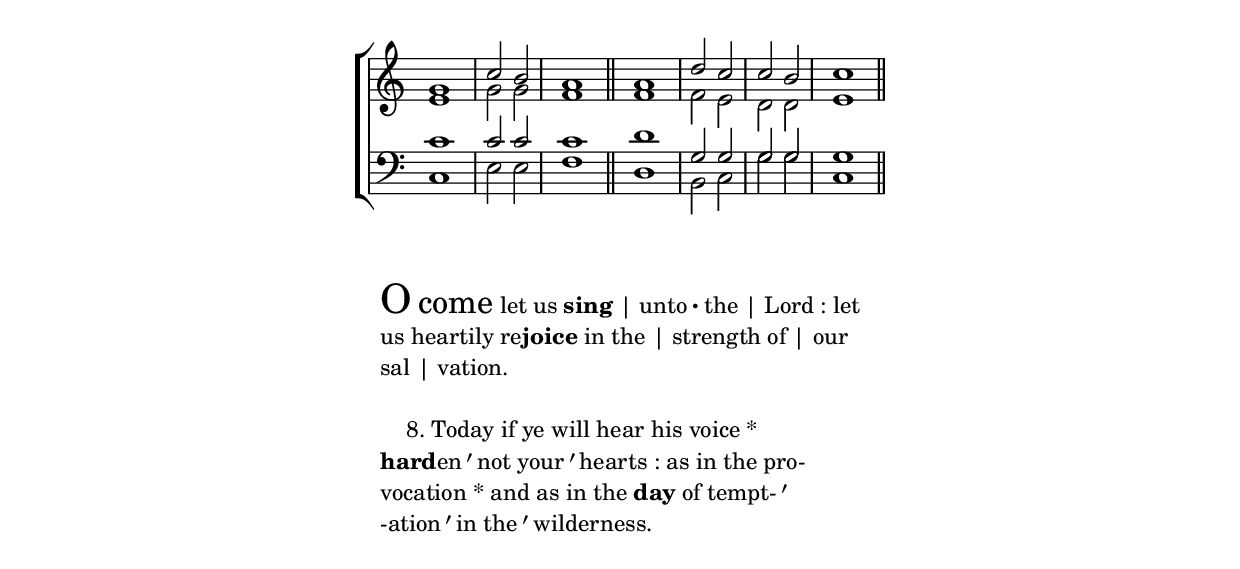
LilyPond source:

%% DO NOT EDIT this file manually; it is automatically
%% generated from LSR http://lsr.dsi.unimi.it
%% Make any changes in LSR itself, or in Documentation/snippets/new/ ,
%% and then run scripts/auxiliar/makelsr.py
%%
%% This file is in the public domain.
\version "2.14.0"

\header {
  lsrtags = "vocal-music, template"

%% Translation of GIT committish: b1bebb842d9762894fc7b2a178e2bdfcd544419f
  texidoces = "
Esta plantilla muestra una forma de preparar un cántico salmódico
anglicano.  También muestra cómo se pueden añadir estrofas adicionales
como texto independiente por debajo de la música.  Las dos estrofas se
codifican en estilos diferentes para ilustrar más posibilidades.

"
  doctitlees = "Plantilla de salmo del canto anglicano"

%% Translation of GIT committish: 514674cb00c18629242dfcde0c1a4976758adc56
  texidocit = "
Questo modello presenta un modo di impostare un salmo anglicano.  Mostra
anche come le strofe possono essere aggiunte come testo separato al di sotto
della musica.  Le due strofe sono scritte con stili diversi per illustrare
le varie possibilità.

"
  doctitleit = "Modello per salmo anglicano"

%% Translation of GIT committish: 144cd434d02e6d90b2fb738eeee99119a7c5e1d2

  texidocde = "
Diese Vorlage zeigt eine Art, anglikanische Psalmengesänge zu setzen.  Hier
wird auch gezeigt, wie Strophen als einfacher Text unter den Noten hinzugefügt
werden können.  Zwei Strophen sind in unterschiedlicher Weise notiert um mehr
Möglichkeiten darzustellen.
"
  doctitlede = "Vorlage für anglikanischen Psalm"


%% Translation of GIT committish: 092f85605dcea69efff5ef31de4ff100346d6ef8

  texidocfr = "
Cet exemple illustre la manière de présenter un cantique tel qu'on le
trouve dans l'église anglicane.  Vous noterez comment sont ajoutés les
couplets indépendamment de la musique.  Dans le but de vous montrer
plusieurs styles, comparez le code des deux couplets.

"
  doctitlefr = "Psalmodie anglicane"


  texidoc = "
This template shows one way of setting out an Anglican psalm chant. It
also shows how the verses may be added as stand-alone text under the
music.  The two verses are coded in different styles to demonstrate
more possibilities.

"
  doctitle = "Anglican psalm template"
} % begin verbatim

SopranoMusic = \relative g' {
  g1 | c2 b | a1 | \bar "||"
  a1 | d2 c | c b | c1 | \bar "||"
}

AltoMusic = \relative c' {
  e1 | g2 g | f1 |
  f1 | f2 e | d d | e1 |
}

TenorMusic = \relative a {
  c1 | c2 c | c1 |
  d1 | g,2 g | g g | g1 |
}

BassMusic =  \relative c {
  c1 | e2 e | f1 |
  d1 | b2 c | g' g | c,1 |
}

global = {
  \time 2/2
}

dot = \markup {
  \raise #0.7 \musicglyph #"dots.dot"
}

tick = \markup {
  \raise #1 \fontsize #-5 \musicglyph #"scripts.rvarcomma"
}

% Use markup to center the chant on the page
\markup {
  \fill-line {
    \score {  % centered
      <<
        \new ChoirStaff <<
          \new Staff <<
            \global
            \clef "treble"
            \new Voice = "Soprano" <<
              \voiceOne
              \SopranoMusic
            >>
            \new Voice = "Alto" <<
              \voiceTwo
              \AltoMusic
            >>
          >>
          \new Staff <<
            \clef "bass"
            \global
            \new Voice = "Tenor" <<
              \voiceOne
              \TenorMusic
            >>
            \new Voice = "Bass" <<
              \voiceTwo
              \BassMusic
            >>
          >>
        >>
      >>
      \layout {
        \context {
          \Score
          \override SpacingSpanner
          #'base-shortest-duration = #(ly:make-moment 1 2)
        }
        \context {
          \Staff
          \remove "Time_signature_engraver"
        }
      }
    }  % End score
  }
}  % End markup

\markup {
  \fill-line {
    \column {
      \left-align {
        \null \null \null
        \line {
          \fontsize #5 O
          \fontsize #3 come
          let us \bold sing | unto \dot the | Lord : let
        }
        \line {
          us heartily
          \concat { re \bold joice }
          in the | strength of | our
        }
        \line {
          sal | vation.
        }
        \null
        \line {
          \hspace #2.5 8. Today if ye will hear his voice *
        }
        \line {
          \concat { \bold hard en }
          \tick not your \tick hearts : as in the pro-
        }
        \line {
          vocation * and as in the \bold day of tempt- \tick
        }
        \line {
          -ation \tick in the \tick wilderness.
        }
      }
    }
  }
}
